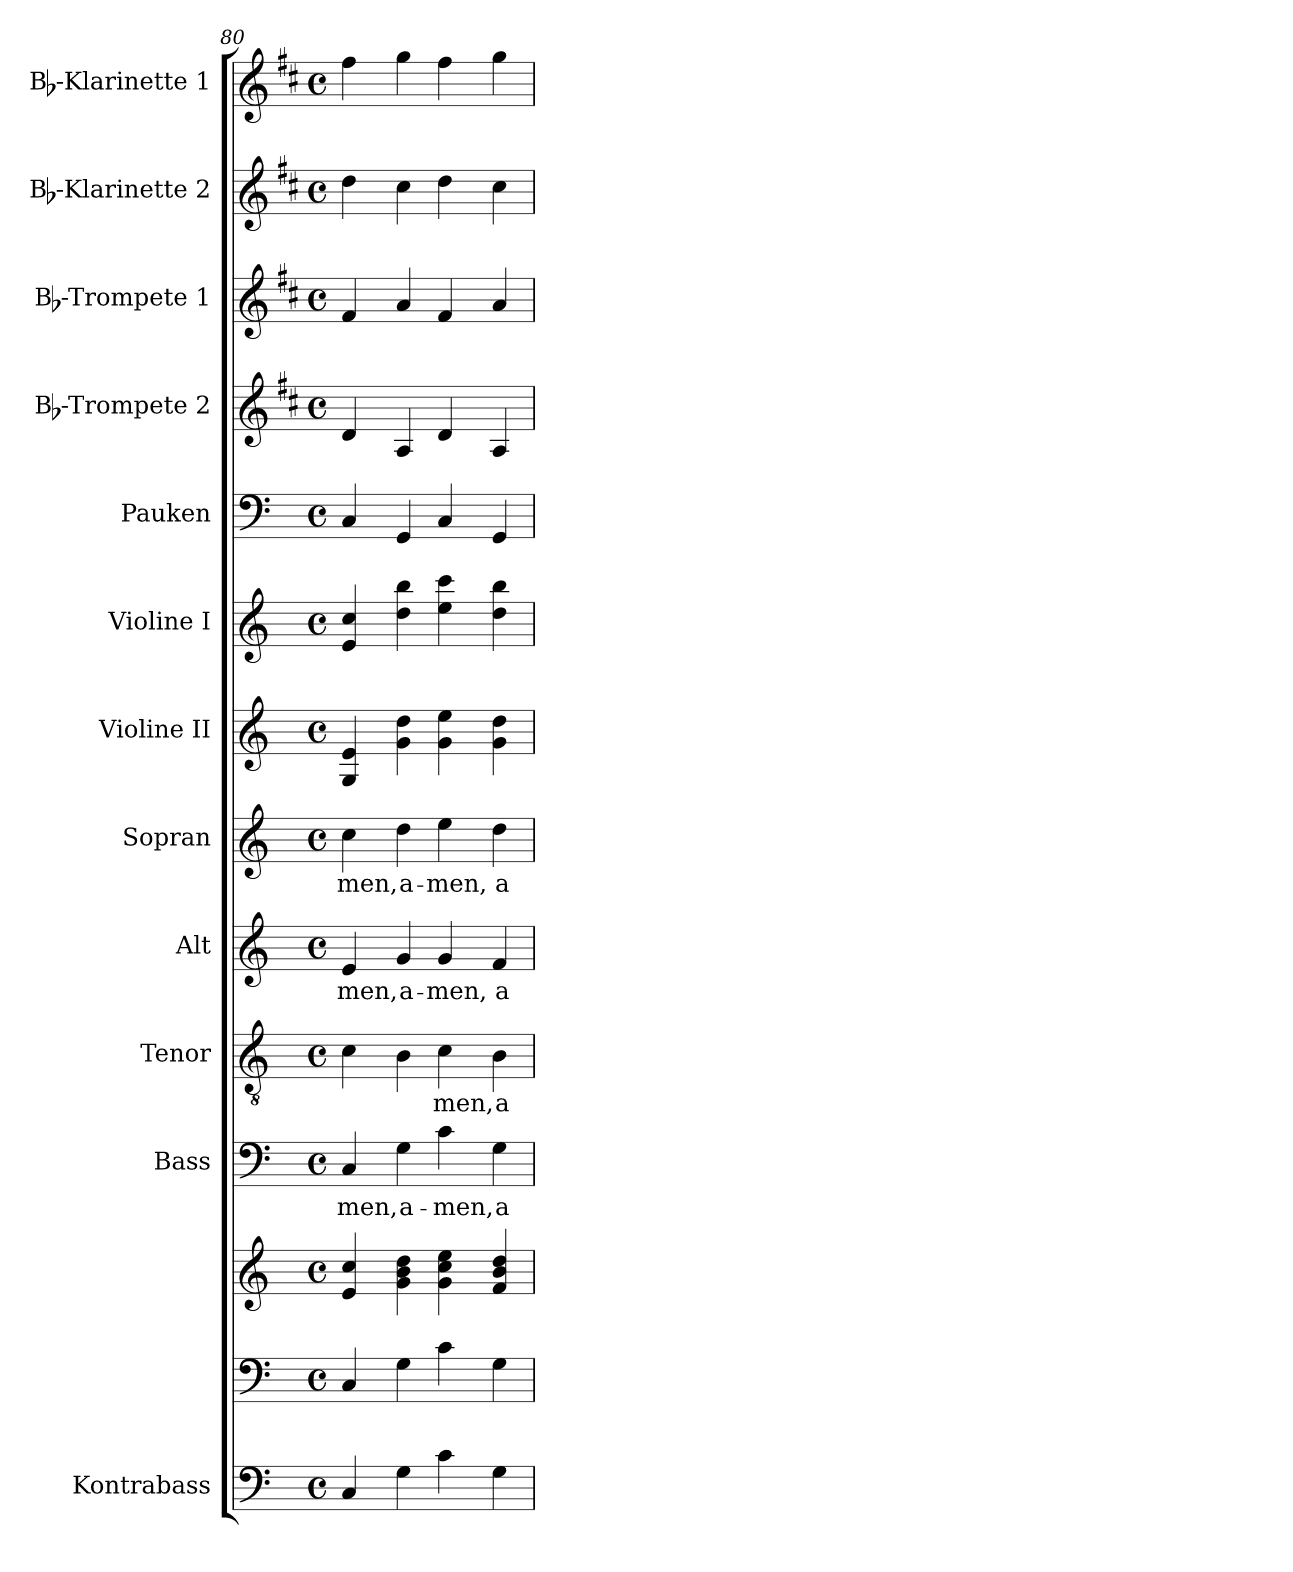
**kern	**kern	**kern	**kern	**text	**kern	**text	**kern	**text	**kern	**text	**kern	**kern	**kern	**kern	**kern	**kern	**kern
*part13	*part12	*part12	*part11	*part11	*part10	*part10	*part9	*part9	*part8	*part8	*part7	*part6	*part5	*part4	*part3	*part2	*part1
*staff14	*staff13	*staff12	*staff11	*staff11	*staff10	*staff10	*staff9	*staff9	*staff8	*staff8	*staff7	*staff6	*staff5	*staff4	*staff3	*staff2	*staff1
*I"Kontrabass	*	*	*I"Bass	*	*I"Tenor	*	*I"Alt	*	*I"Sopran	*	*I"Violine II	*I"Violine I	*I"Pauken	*I"Bb-Trompete 2	*I"Bb-Trompete 1	*I"Bb-Klarinette 2	*I"Bb-Klarinette 1
*I'Kb.	*	*	*I'B.	*	*I'T.	*	*I'A.	*	*I'S.	*	*I'Vl. II	*I'Vl. I	*I'Pk.	*I'Bb Trp. 2	*I'Bb Trp. 1	*I'Bb Kl. 2	*I'Bb Kl. 1
*clefF4	*clefF4	*clefG2	*clefF4	*	*clefGv2	*	*clefG2	*	*clefG2	*	*clefG2	*clefG2	*clefF4	*clefG2	*clefG2	*clefG2	*clefG2
*ITrd7c12	*	*	*	*	*	*	*	*	*	*	*	*	*	*ITrd1c2	*ITrd1c2	*ITrd1c2	*ITrd1c2
*k[]	*k[]	*k[]	*k[]	*	*k[]	*	*k[]	*	*k[]	*	*k[]	*k[]	*k[]	*k[]	*k[]	*k[]	*k[]
*C:	*C:	*C:	*C:	*	*C:	*	*C:	*	*C:	*	*C:	*C:	*C:	*C:	*C:	*C:	*C:
*M4/4	*M4/4	*M4/4	*M4/4	*	*M4/4	*	*M4/4	*	*M4/4	*	*M4/4	*M4/4	*M4/4	*M4/4	*M4/4	*M4/4	*M4/4
*met(c)	*met(c)	*met(c)	*met(c)	*	*met(c)	*	*met(c)	*	*met(c)	*	*met(c)	*met(c)	*met(c)	*met(c)	*met(c)	*met(c)	*met(c)
=80	=80	=80	=80	=80	=80	=80	=80	=80	=80	=80	=80	=80	=80	=80	=80	=80	=80
!	!	!	!	!LO:LY:b	!	!	!	!LO:LY:b	!	!LO:LY:b	!	!	!	!	!	!	!
4CC/	4C/	4e/ 4cc/	4C/	-men,	4c\	.	4e/	-men,	4cc\	-men,	4G/ 4e/	4e/ 4cc/	4C/	4c/	4e/	4cc\	4ee\
!	!	!	!	!LO:LY:b	!	!	!	!LO:LY:b	!	!LO:LY:b	!	!	!	!	!	!	!
4GG\	4G\	4g\ 4b\ 4dd\	4G\	a-	4B\	.	4g/	a-	4dd\	a-	4g\ 4dd\	4dd\ 4bb\	4GG/	4G/	4g/	4b\	4ff\
!	!	!	!	!LO:LY:b	!	!LO:LY:b	!	!LO:LY:b	!	!LO:LY:b	!	!	!	!	!	!	!
4C\	4c\	4g\ 4cc\ 4ee\	4c\	-men,	4c\	-men,	4g/	-men,	4ee\	-men,	4g\ 4ee\	4ee\ 4ccc\	4C/	4c/	4e/	4cc\	4ee\
!	!	!	!	!LO:LY:b	!	!LO:LY:b	!	!LO:LY:b	!	!LO:LY:b	!	!	!	!	!	!	!
4GG\	4G\	4f/ 4b/ 4dd/	4G\	a-	4B\	a-	4f/	a-	4dd\	a-	4g\ 4dd\	4dd\ 4bb\	4GG/	4G/	4g/	4b\	4ff\
=	=	=	=	=	=	=	=	=	=	=	=	=	=	=	=	=	=
*-	*-	*-	*-	*-	*-	*-	*-	*-	*-	*-	*-	*-	*-	*-	*-	*-	*-
